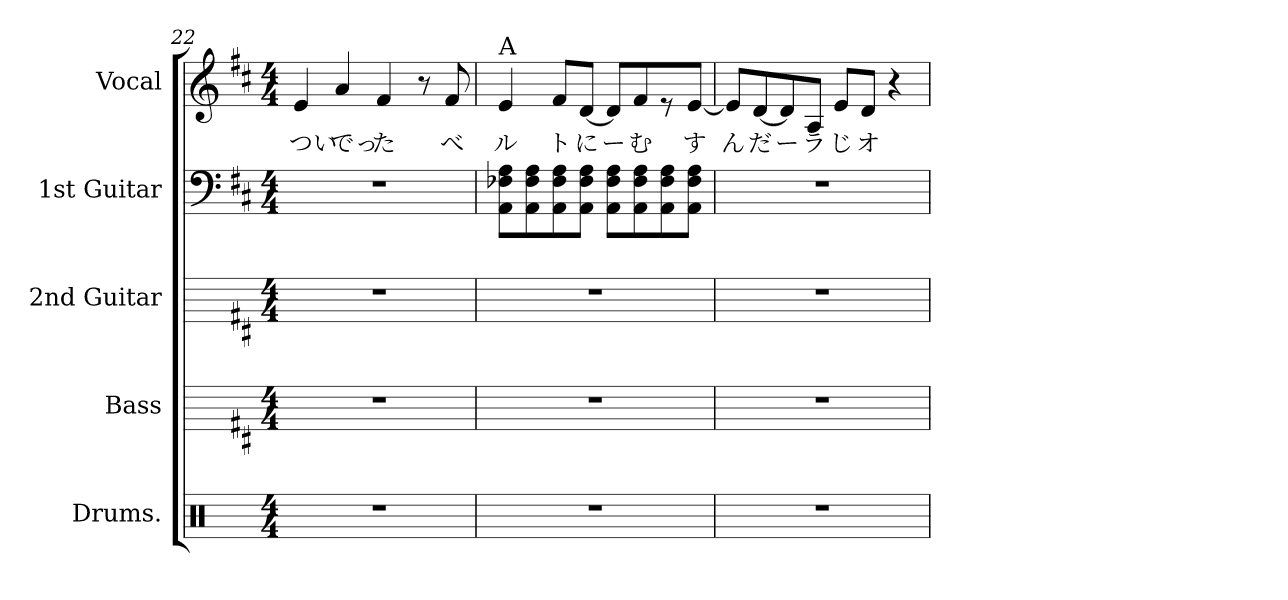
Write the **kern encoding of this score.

**kern	**kern	**kern	**kern	**kern	**text
*part5	*part4	*part3	*part2	*part1	*part1
*staff5	*staff4	*staff3	*staff2	*staff1	*staff1
*I"Drums.	*I"Bass	*I"2nd Guitar	*I"1st Guitar	*I"Vocal	*
*I'Drs.	*I'Ba.	*I'Gt.2	*I'Gt.1	*I'Vo.	*
*clefX	*	*	*	*clefG2	*
*	*ITrd7c12	*	*	*	*
*k[]	*k[f#c#]	*k[f#c#]	*k[f#c#]	*k[f#c#]	*
*M4/4	*M4/4	*M4/4	*M4/4	*M4/4	*
=22	=22	=22	=22	=22	=22
!	!	!	!	!	!LO:LY:b
1r	1r	1r	1r	4e/	つい
!	!	!	!	!	!LO:LY:b
.	.	.	.	4a/	でっ
!	!	!	!	!	!LO:LY:b
.	.	.	.	4f#/	た
.	.	.	.	8r	.
!	!	!	!	!	!LO:LY:b
.	.	.	.	8f#/	べ
=23	=23	=23	=23	=23	=23
!	!	!	!	!LO:TX:a:t=A	!
!	!	!	!	!	!LO:LY:b
1r	1r	1r	8AA\ 8F-\ 8A\L	4e/	ル
.	.	.	8AA\ 8F-\ 8A\	.	.
!	!	!	!	!	!LO:LY:b
.	.	.	8AA\ 8F-\ 8A\	8f#/L	ト
!	!	!	!	!	!LO:LY:b
.	.	.	8AA\ 8F-\ 8A\J	[8d/J	に
!	!	!	!	!	!LO:LY:b
.	.	.	8AA\ 8F-\ 8A\L	8d/L]	ー
!	!	!	!	!	!LO:LY:b
.	.	.	8AA\ 8F-\ 8A\	8f#/	む
.	.	.	8AA\ 8F-\ 8A\	8r	.
!	!	!	!	!	!LO:LY:b
.	.	.	8AA\ 8F-\ 8A\J	[8e/J	す
!!LO:LB:g=z
=24	=24	=24	=24	=24	=24
!	!	!	!	!	!LO:LY:b
1r	1r	1r	1r	8e/L]	ん
!	!	!	!	!	!LO:LY:b
.	.	.	.	[8d/	だ
!	!	!	!	!	!LO:LY:b
.	.	.	.	8d/]	ー
!	!	!	!	!	!LO:LY:b
.	.	.	.	8A/J	ラ
!	!	!	!	!	!LO:LY:b
.	.	.	.	8e/L	じ
!	!	!	!	!	!LO:LY:b
.	.	.	.	8d/J	オ
.	.	.	.	4r	.
=	=	=	=	=	=
*-	*-	*-	*-	*-	*-
